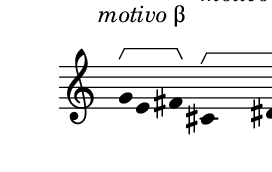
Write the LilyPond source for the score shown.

\version "2.10.33"

\include "../config/lib.ly"

\score {
  \new Staff \with {
    \remove "Time_signature_engraver" }{
      \time 7/4
      \relative c'' {
        \override Stem #'transparent = ##t
        \bracketUp
        \override TextScript #'extra-offset = #'( -2 . 2 )
        g4^\startGroup^\markup{\italic{motivo} #(ly:export (ly:wide-char->utf-8 #x3B2))} e
        \revert TextScript #'extra-offset
        \override TextScript #'extra-offset = #'( 0 . 2 )
        fis\stopGroup cis^\startGroup^\markup{\italic{motivo} #(ly:export (ly:wide-char->utf-8 #x3B2)) \italic{invertido}} dis c\stopGroup
      }
    }
  \layout {
    \context {
      \Staff \consists "Horizontal_bracket_engraver"
    }
  }
}
\paper {
  paper-width = 4.6\cm
  paper-height = 3\cm
  line-width = 5.5\cm
  top-margin = -.1\cm
  left-margin = -1.2\cm
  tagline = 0
  indent = #0
}
